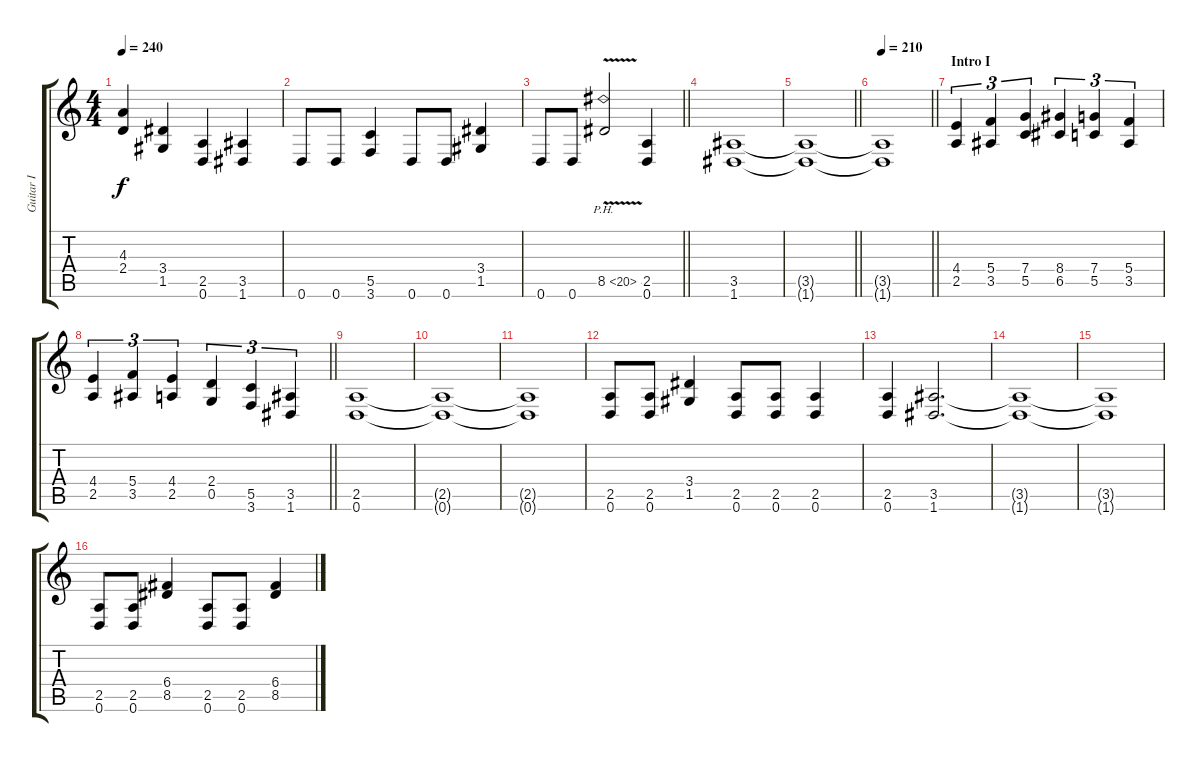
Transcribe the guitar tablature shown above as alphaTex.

\track ("Guitar I" "Guitar I") {instrument distortionguitar}
\staff {score tabs}
\tuning (D4 A3 F3 C3 G2 D2) {hide}
\ts (4 4)
\tempo 240
\clef g2
\ks c
(4.3 2.4).4{dy f} (3.4 1.5).4 (2.5 0.6).4 (3.5 1.6).4 |
0.6.8 0.6.8 (5.5 3.6).4 0.6.8 0.6.8 (3.4 1.5).4 |
\barLineRight lightlight
0.6.8 0.6.8 8.5{ph 12 v}.2 (2.5 0.6).4 |
\section ("" "")
(3.5 1.6).1 |
\barLineRight lightlight
(3.5{t} 1.6{t}).1 |
\tempo 210
\barLineRight lightlight
(3.5{t} 1.6{t}).1 |
\section ("" "Intro I")
(4.4 2.5).4{tu (3 2)} (5.4 3.5).4{tu (3 2)} (7.4 5.5).4{tu (3 2)} (8.4 6.5).4{tu (3 2)} (7.4 5.5).4{tu (3 2)} (5.4 3.5).4{tu (3 2)} |
\barLineRight lightlight
(4.4 2.5).4{tu (3 2)} (5.4 3.5).4{tu (3 2)} (4.4 2.5).4{tu (3 2)} (2.4 0.5).4{tu (3 2)} (5.5 3.6).4{tu (3 2)} (3.5 1.6).4{tu (3 2)} |
(2.5 0.6).1 |
(2.5{t} 0.6{t}).1 |
(2.5{t} 0.6{t}).1 |
(2.5 0.6).8 (2.5 0.6).8 (3.4 1.5).4 (2.5 0.6).8 (2.5 0.6).8 (2.5 0.6).4 |
(2.5 0.6).4 (3.5 1.6).2{d} |
(3.5{t} 1.6{t}).1 |
(3.5{t} 1.6{t}).1 |
(2.5 0.6).8 (2.5 0.6).8 (6.4 8.5).4 (2.5 0.6).8 (2.5 0.6).8 (6.4 8.5).4
